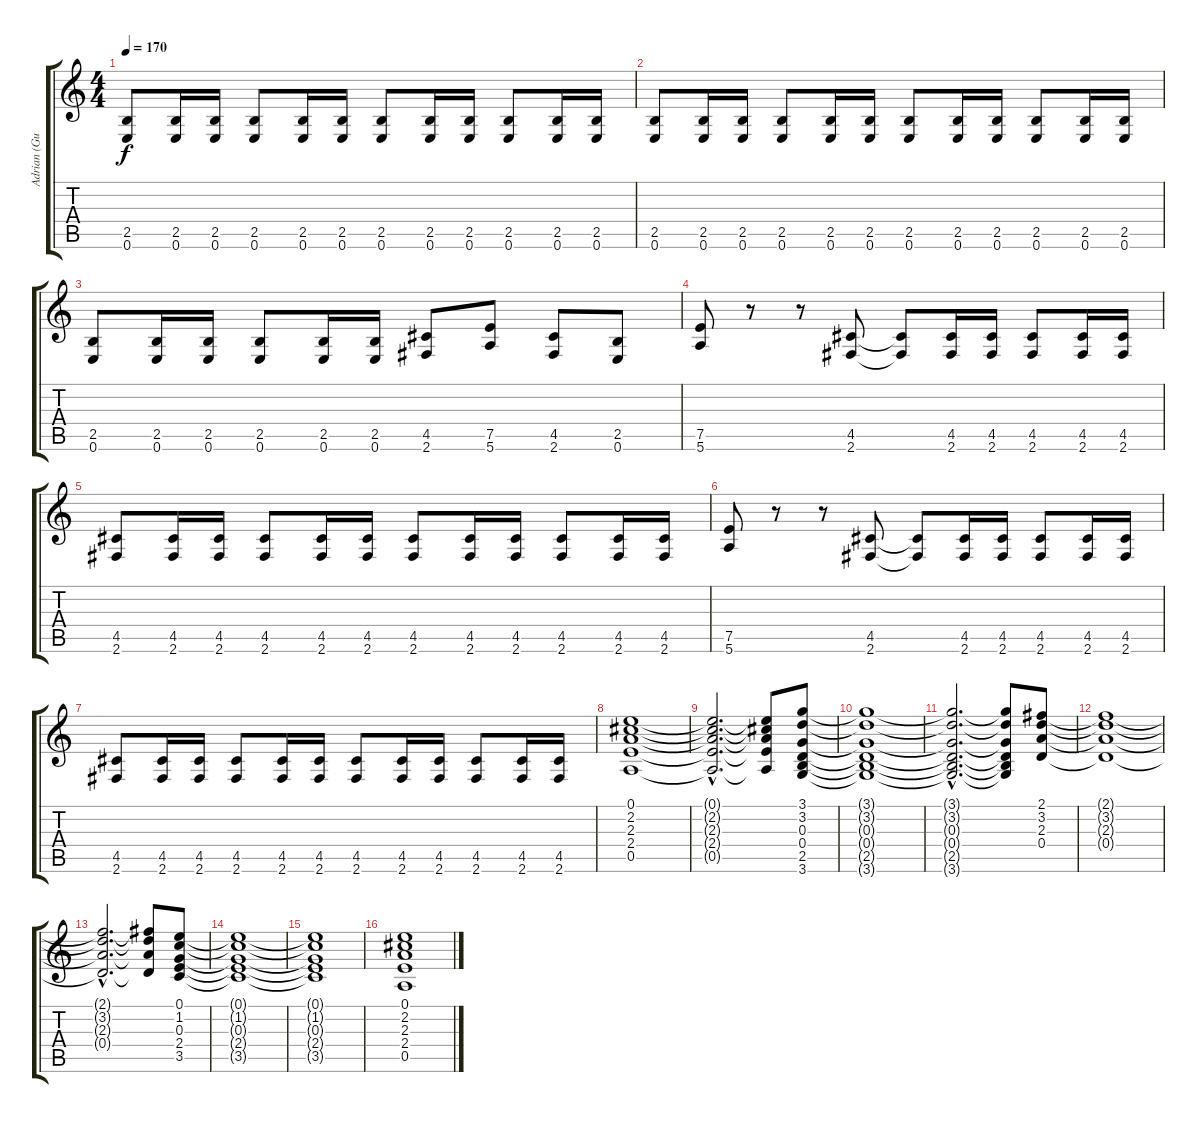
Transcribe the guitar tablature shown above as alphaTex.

\track ("Adrian (Guitar 2)" "Adrian (Gu") {instrument distortionguitar}
\staff {score tabs}
\tuning (E4 B3 G3 D3 A2 E2) {hide}
\ts (4 4)
\tempo 170
\clef g2
\ks c
(2.5 0.6).8{dy f} (2.5 0.6).16 (2.5 0.6).16 (2.5 0.6).8 (2.5 0.6).16 (2.5 0.6).16 (2.5 0.6).8 (2.5 0.6).16 (2.5 0.6).16 (2.5 0.6).8 (2.5 0.6).16 (2.5 0.6).16 |
(2.5 0.6).8 (2.5 0.6).16 (2.5 0.6).16 (2.5 0.6).8 (2.5 0.6).16 (2.5 0.6).16 (2.5 0.6).8 (2.5 0.6).16 (2.5 0.6).16 (2.5 0.6).8 (2.5 0.6).16 (2.5 0.6).16 |
(2.5 0.6).8 (2.5 0.6).16 (2.5 0.6).16 (2.5 0.6).8 (2.5 0.6).16 (2.5 0.6).16 (4.5 2.6).8 (7.5 5.6).8 (4.5 2.6).8 (2.5 0.6).8 |
(7.5 5.6).8 r.8 r.8 (4.5 2.6).8 (4.5{t} 2.6{t}).8 (4.5 2.6).16 (4.5 2.6).16 (4.5 2.6).8 (4.5 2.6).16 (4.5 2.6).16 |
(4.5 2.6).8 (4.5 2.6).16 (4.5 2.6).16 (4.5 2.6).8 (4.5 2.6).16 (4.5 2.6).16 (4.5 2.6).8 (4.5 2.6).16 (4.5 2.6).16 (4.5 2.6).8 (4.5 2.6).16 (4.5 2.6).16 |
(7.5 5.6).8 r.8 r.8 (4.5 2.6).8 (4.5{t} 2.6{t}).8 (4.5 2.6).16 (4.5 2.6).16 (4.5 2.6).8 (4.5 2.6).16 (4.5 2.6).16 |
(4.5 2.6).8 (4.5 2.6).16 (4.5 2.6).16 (4.5 2.6).8 (4.5 2.6).16 (4.5 2.6).16 (4.5 2.6).8 (4.5 2.6).16 (4.5 2.6).16 (4.5 2.6).8 (4.5 2.6).16 (4.5 2.6).16 |
(0.1 2.2 2.3 2.4 0.5).1 |
(0.1{hac t} 2.2{hac t} 2.3{hac t} 2.4{hac t} 0.5{hac t}).2{d} (0.1{t} 2.2{t} 2.3{t} 2.4{t} 0.5{t}).8 (3.1 3.2 0.3 0.4 2.5 3.6).8 |
(3.1{t} 3.2{t} 0.3{t} 0.4{t} 2.5{t} 3.6{t}).1 |
(3.1{hac t} 3.2{hac t} 0.3{hac t} 0.4{hac t} 2.5{hac t} 3.6{hac t}).2{d} (3.1{t} 3.2{t} 0.3{t} 0.4{t} 2.5{t} 3.6{t}).8 (2.1 3.2 2.3 0.4).8 |
(2.1{t} 3.2{t} 2.3{t} 0.4{t}).1 |
(2.1{hac t} 3.2{hac t} 2.3{hac t} 0.4{hac t}).2{d} (2.1{t} 3.2{t} 2.3{t} 0.4{t}).8 (0.1 1.2 0.3 2.4 3.5).8 |
(0.1{t} 1.2{t} 0.3{t} 2.4{t} 3.5{t}).1 |
(0.1{t} 1.2{t} 0.3{t} 2.4{t} 3.5{t}).1 |
(0.1 2.2 2.3 2.4 0.5).1
